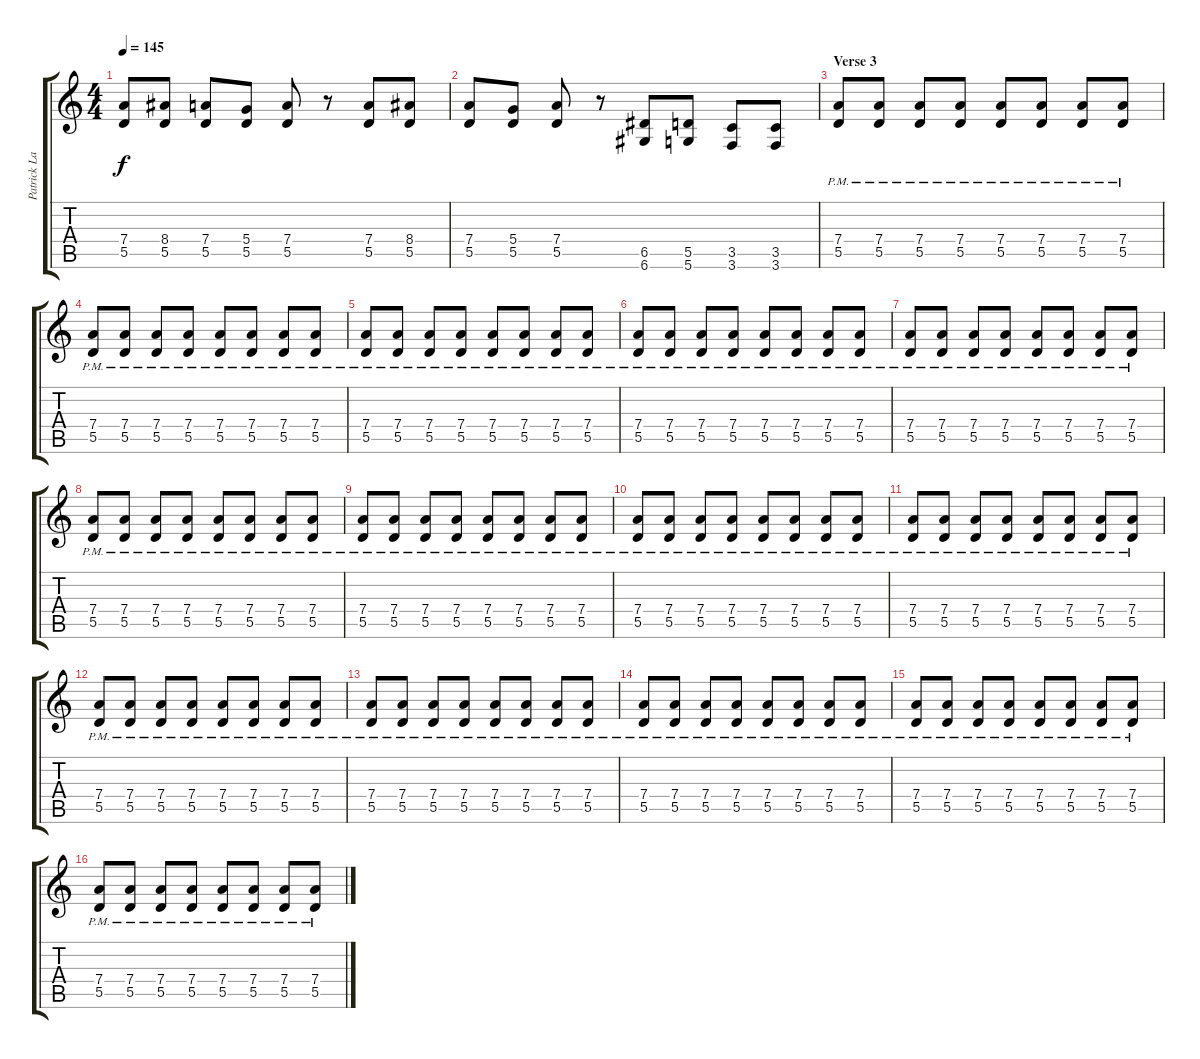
\track ("Patrick Lachman" "Patrick La") {instrument distortionguitar}
\staff {score tabs}
\tuning (E4 B3 G3 D3 A2 D2) {hide}
\ts (4 4)
\tempo 145
\clef g2
\ks c
(7.4 5.5).8{dy f} (8.4 5.5).8 (7.4 5.5).8 (5.4 5.5).8 (7.4 5.5).8 r.8 (7.4 5.5).8 (8.4 5.5).8 |
(7.4 5.5).8 (5.4 5.5).8 (7.4 5.5).8 r.8 (6.5 6.6).8 (5.5 5.6).8 (3.5 3.6).8 (3.5 3.6).8 |
\section ("" "Verse 3")
(7.4{pm} 5.5{pm}).8 (7.4{pm} 5.5{pm}).8 (7.4{pm} 5.5{pm}).8 (7.4{pm} 5.5{pm}).8 (7.4{pm} 5.5{pm}).8 (7.4{pm} 5.5{pm}).8 (7.4{pm} 5.5{pm}).8 (7.4{pm} 5.5{pm}).8 |
(7.4{pm} 5.5{pm}).8 (7.4{pm} 5.5{pm}).8 (7.4{pm} 5.5{pm}).8 (7.4{pm} 5.5{pm}).8 (7.4{pm} 5.5{pm}).8 (7.4{pm} 5.5{pm}).8 (7.4{pm} 5.5{pm}).8 (7.4{pm} 5.5{pm}).8 |
(7.4{pm} 5.5{pm}).8 (7.4{pm} 5.5{pm}).8 (7.4{pm} 5.5{pm}).8 (7.4{pm} 5.5{pm}).8 (7.4{pm} 5.5{pm}).8 (7.4{pm} 5.5{pm}).8 (7.4{pm} 5.5{pm}).8 (7.4{pm} 5.5{pm}).8 |
(7.4{pm} 5.5{pm}).8 (7.4{pm} 5.5{pm}).8 (7.4{pm} 5.5{pm}).8 (7.4{pm} 5.5{pm}).8 (7.4{pm} 5.5{pm}).8 (7.4{pm} 5.5{pm}).8 (7.4{pm} 5.5{pm}).8 (7.4{pm} 5.5{pm}).8 |
(7.4{pm} 5.5{pm}).8 (7.4{pm} 5.5{pm}).8 (7.4{pm} 5.5{pm}).8 (7.4{pm} 5.5{pm}).8 (7.4{pm} 5.5{pm}).8 (7.4{pm} 5.5{pm}).8 (7.4{pm} 5.5{pm}).8 (7.4{pm} 5.5{pm}).8 |
(7.4{pm} 5.5{pm}).8 (7.4{pm} 5.5{pm}).8 (7.4{pm} 5.5{pm}).8 (7.4{pm} 5.5{pm}).8 (7.4{pm} 5.5{pm}).8 (7.4{pm} 5.5{pm}).8 (7.4{pm} 5.5{pm}).8 (7.4{pm} 5.5{pm}).8 |
(7.4{pm} 5.5{pm}).8 (7.4{pm} 5.5{pm}).8 (7.4{pm} 5.5{pm}).8 (7.4{pm} 5.5{pm}).8 (7.4{pm} 5.5{pm}).8 (7.4{pm} 5.5{pm}).8 (7.4{pm} 5.5{pm}).8 (7.4{pm} 5.5{pm}).8 |
(7.4{pm} 5.5{pm}).8 (7.4{pm} 5.5{pm}).8 (7.4{pm} 5.5{pm}).8 (7.4{pm} 5.5{pm}).8 (7.4{pm} 5.5{pm}).8 (7.4{pm} 5.5{pm}).8 (7.4{pm} 5.5{pm}).8 (7.4{pm} 5.5{pm}).8 |
(7.4{pm} 5.5{pm}).8 (7.4{pm} 5.5{pm}).8 (7.4{pm} 5.5{pm}).8 (7.4{pm} 5.5{pm}).8 (7.4{pm} 5.5{pm}).8 (7.4{pm} 5.5{pm}).8 (7.4{pm} 5.5{pm}).8 (7.4{pm} 5.5{pm}).8 |
(7.4{pm} 5.5{pm}).8 (7.4{pm} 5.5{pm}).8 (7.4{pm} 5.5{pm}).8 (7.4{pm} 5.5{pm}).8 (7.4{pm} 5.5{pm}).8 (7.4{pm} 5.5{pm}).8 (7.4{pm} 5.5{pm}).8 (7.4{pm} 5.5{pm}).8 |
(7.4{pm} 5.5{pm}).8 (7.4{pm} 5.5{pm}).8 (7.4{pm} 5.5{pm}).8 (7.4{pm} 5.5{pm}).8 (7.4{pm} 5.5{pm}).8 (7.4{pm} 5.5{pm}).8 (7.4{pm} 5.5{pm}).8 (7.4{pm} 5.5{pm}).8 |
(7.4{pm} 5.5{pm}).8 (7.4{pm} 5.5{pm}).8 (7.4{pm} 5.5{pm}).8 (7.4{pm} 5.5{pm}).8 (7.4{pm} 5.5{pm}).8 (7.4{pm} 5.5{pm}).8 (7.4{pm} 5.5{pm}).8 (7.4{pm} 5.5{pm}).8 |
(7.4{pm} 5.5{pm}).8 (7.4{pm} 5.5{pm}).8 (7.4{pm} 5.5{pm}).8 (7.4{pm} 5.5{pm}).8 (7.4{pm} 5.5{pm}).8 (7.4{pm} 5.5{pm}).8 (7.4{pm} 5.5{pm}).8 (7.4{pm} 5.5{pm}).8 |
(7.4{pm} 5.5{pm}).8 (7.4{pm} 5.5{pm}).8 (7.4{pm} 5.5{pm}).8 (7.4{pm} 5.5{pm}).8 (7.4{pm} 5.5{pm}).8 (7.4{pm} 5.5{pm}).8 (7.4{pm} 5.5{pm}).8 (7.4{pm} 5.5{pm}).8
